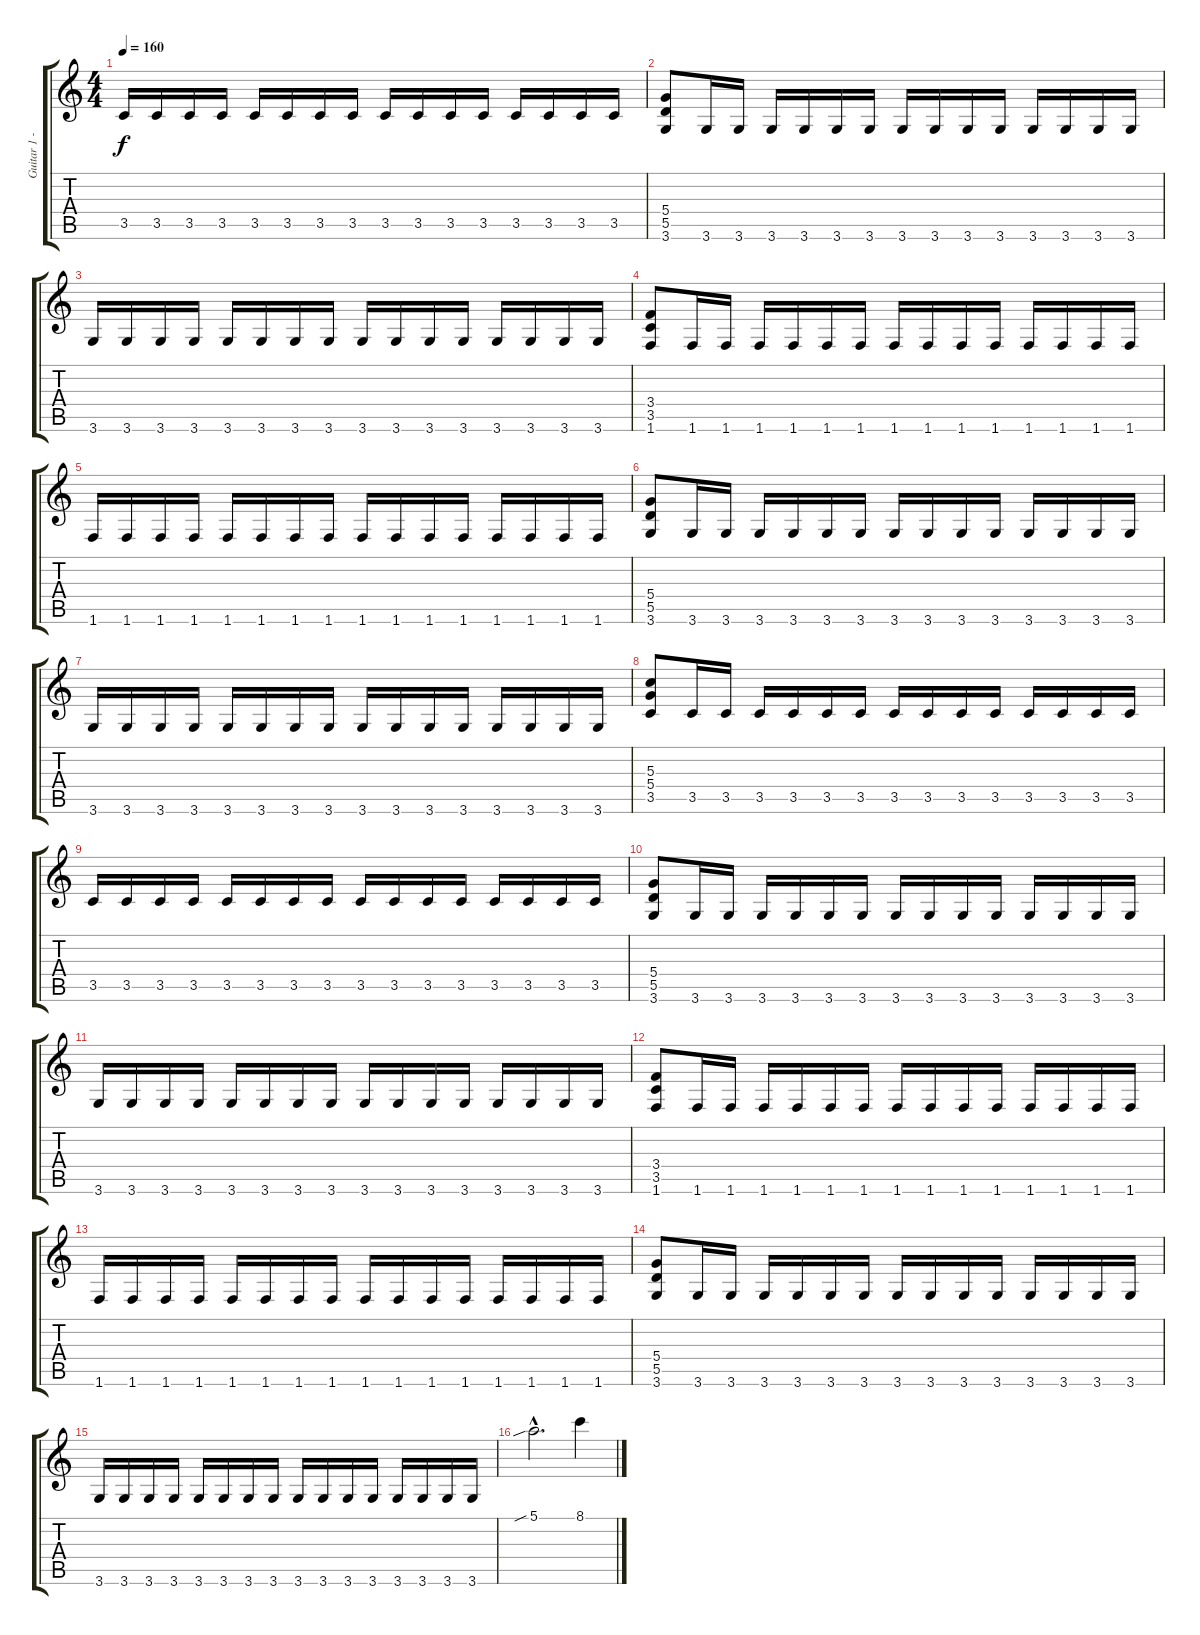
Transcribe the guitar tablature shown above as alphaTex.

\track ("Guitar 1 - BG" "Guitar 1 -") {instrument distortionguitar}
\staff {score tabs}
\tuning (E4 B3 G3 D3 A2 E2) {hide}
\ts (4 4)
\tempo 160
\clef g2
\ks c
3.5.16{dy f} 3.5.16 3.5.16 3.5.16 3.5.16 3.5.16 3.5.16 3.5.16 3.5.16 3.5.16 3.5.16 3.5.16 3.5.16 3.5.16 3.5.16 3.5.16 |
(5.4 5.5 3.6).8 3.6.16 3.6.16 3.6.16 3.6.16 3.6.16 3.6.16 3.6.16 3.6.16 3.6.16 3.6.16 3.6.16 3.6.16 3.6.16 3.6.16 |
3.6.16 3.6.16 3.6.16 3.6.16 3.6.16 3.6.16 3.6.16 3.6.16 3.6.16 3.6.16 3.6.16 3.6.16 3.6.16 3.6.16 3.6.16 3.6.16 |
(3.4 3.5 1.6).8 1.6.16 1.6.16 1.6.16 1.6.16 1.6.16 1.6.16 1.6.16 1.6.16 1.6.16 1.6.16 1.6.16 1.6.16 1.6.16 1.6.16 |
1.6.16 1.6.16 1.6.16 1.6.16 1.6.16 1.6.16 1.6.16 1.6.16 1.6.16 1.6.16 1.6.16 1.6.16 1.6.16 1.6.16 1.6.16 1.6.16 |
(5.4 5.5 3.6).8 3.6.16 3.6.16 3.6.16 3.6.16 3.6.16 3.6.16 3.6.16 3.6.16 3.6.16 3.6.16 3.6.16 3.6.16 3.6.16 3.6.16 |
3.6.16 3.6.16 3.6.16 3.6.16 3.6.16 3.6.16 3.6.16 3.6.16 3.6.16 3.6.16 3.6.16 3.6.16 3.6.16 3.6.16 3.6.16 3.6.16 |
(5.3 5.4 3.5).8 3.5.16 3.5.16 3.5.16 3.5.16 3.5.16 3.5.16 3.5.16 3.5.16 3.5.16 3.5.16 3.5.16 3.5.16 3.5.16 3.5.16 |
3.5.16 3.5.16 3.5.16 3.5.16 3.5.16 3.5.16 3.5.16 3.5.16 3.5.16 3.5.16 3.5.16 3.5.16 3.5.16 3.5.16 3.5.16 3.5.16 |
(5.4 5.5 3.6).8 3.6.16 3.6.16 3.6.16 3.6.16 3.6.16 3.6.16 3.6.16 3.6.16 3.6.16 3.6.16 3.6.16 3.6.16 3.6.16 3.6.16 |
3.6.16 3.6.16 3.6.16 3.6.16 3.6.16 3.6.16 3.6.16 3.6.16 3.6.16 3.6.16 3.6.16 3.6.16 3.6.16 3.6.16 3.6.16 3.6.16 |
(3.4 3.5 1.6).8 1.6.16 1.6.16 1.6.16 1.6.16 1.6.16 1.6.16 1.6.16 1.6.16 1.6.16 1.6.16 1.6.16 1.6.16 1.6.16 1.6.16 |
1.6.16 1.6.16 1.6.16 1.6.16 1.6.16 1.6.16 1.6.16 1.6.16 1.6.16 1.6.16 1.6.16 1.6.16 1.6.16 1.6.16 1.6.16 1.6.16 |
(5.4 5.5 3.6).8 3.6.16 3.6.16 3.6.16 3.6.16 3.6.16 3.6.16 3.6.16 3.6.16 3.6.16 3.6.16 3.6.16 3.6.16 3.6.16 3.6.16 |
3.6.16 3.6.16 3.6.16 3.6.16 3.6.16 3.6.16 3.6.16 3.6.16 3.6.16 3.6.16 3.6.16 3.6.16 3.6.16 3.6.16 3.6.16 3.6.16 |
5.1{sib hac}.2{d} 8.1.4
